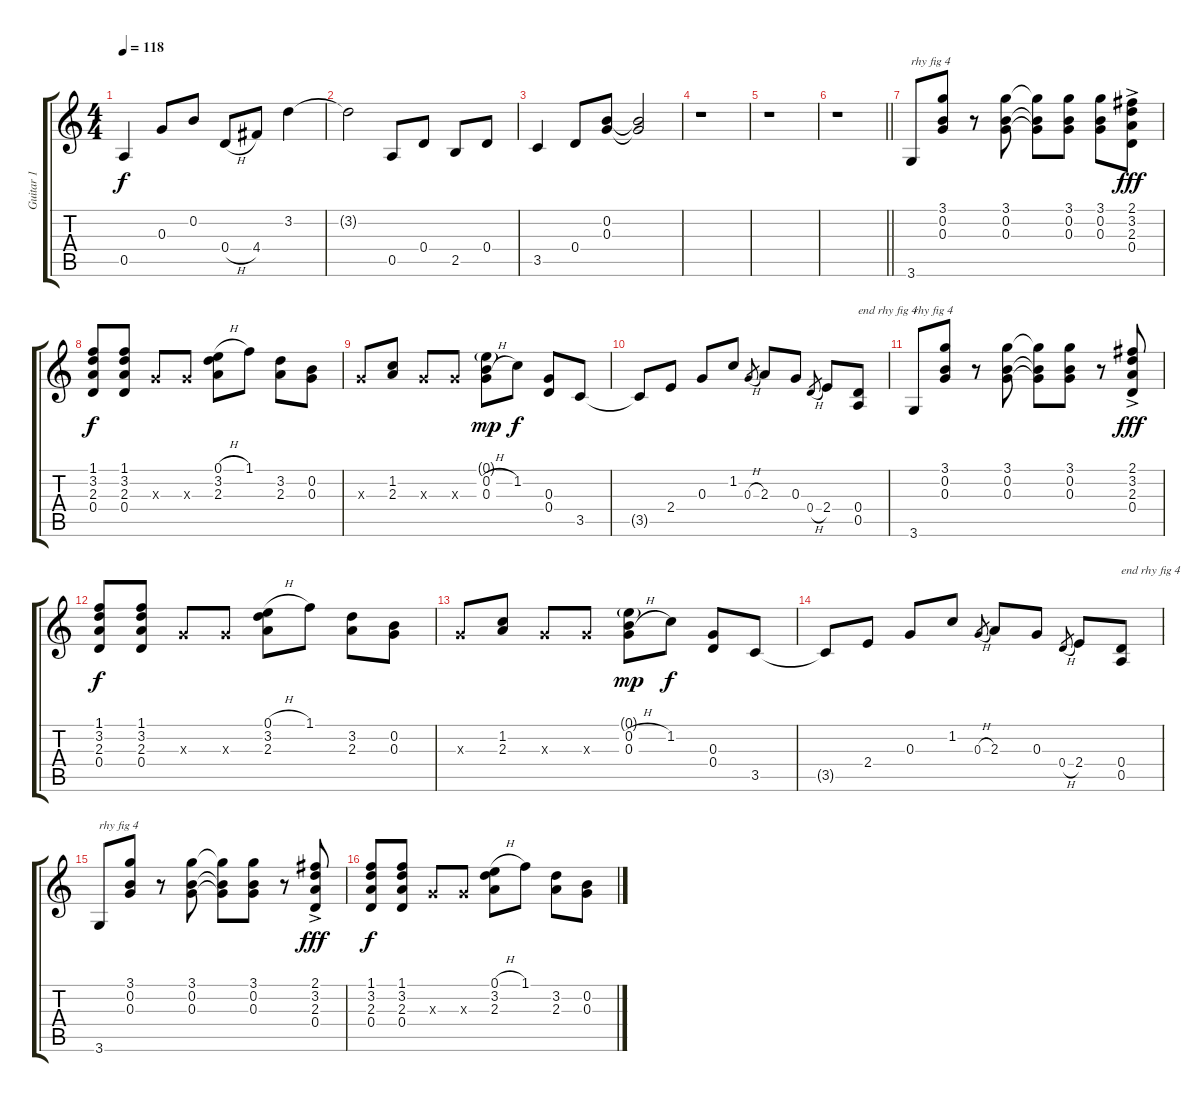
\track ("Guitar 1" "Guitar 1") {instrument electricguitarclean}
\staff {score tabs}
\tuning (E4 B3 G3 D3 A2 E2) {hide}
\ts (4 4)
\tempo 118
\clef g2
\ks c
0.5.4{dy f} 0.3.8 0.2.8 0.4{h}.8 4.4.8 3.2.4 |
3.2{t}.2 0.5.8 0.4.8 2.5.8 0.4.8 |
3.5.4 0.4.8 (0.2 0.3).8 (0.2{t} 0.3{t}).2 |
r.1 |
r.1 |
\barLineRight lightlight
r.1 |
3.6.8{txt "rhy fig 4"} (3.1 0.2 0.3).8 r.8 (3.1 0.2 0.3).8 (3.1{t} 0.2{t} 0.3{t}).8 (3.1 0.2 0.3).8 (3.1 0.2 0.3).8 (2.1{ac} 3.2{ac} 2.3{ac} 0.4{ac}).8{dy fff} |
(1.1 3.2 2.3 0.4).8{dy f} (1.1 3.2 2.3 0.4).8 0.3{x}.8 0.3{x}.8 (0.1{h} 3.2 2.3).8 1.1.8 (3.2 2.3).8 (0.2 0.3).8 |
0.3{x}.8 (1.2 2.3).8 0.3{x}.8 0.3{x}.8 (0.1{g} 0.2{h} 0.3).8{dy mp} 1.2.8{dy f} (0.3 0.4).8 3.5.8 |
3.5{t}.8 2.4.8 0.3.8 1.2.8 0.3{h}.8{gr} 2.3.8 0.3.8 0.4{h}.8{gr} 2.4.8 (0.4 0.5).8{txt "end rhy fig 4"} |
3.6.8{txt "rhy fig 4"} (3.1 0.2 0.3).8 r.8 (3.1 0.2 0.3).8 (3.1{t} 0.2{t} 0.3{t}).8 (3.1 0.2 0.3).8 r.8 (2.1{ac} 3.2{ac} 2.3{ac} 0.4{ac}).8{dy fff} |
(1.1 3.2 2.3 0.4).8{dy f} (1.1 3.2 2.3 0.4).8 0.3{x}.8 0.3{x}.8 (0.1{h} 3.2 2.3).8 1.1.8 (3.2 2.3).8 (0.2 0.3).8 |
0.3{x}.8 (1.2 2.3).8 0.3{x}.8 0.3{x}.8 (0.1{g} 0.2{h} 0.3).8{dy mp} 1.2.8{dy f} (0.3 0.4).8 3.5.8 |
3.5{t}.8 2.4.8 0.3.8 1.2.8 0.3{h}.8{gr} 2.3.8 0.3.8 0.4{h}.8{gr} 2.4.8 (0.4 0.5).8{txt "end rhy fig 4"} |
3.6.8{txt "rhy fig 4"} (3.1 0.2 0.3).8 r.8 (3.1 0.2 0.3).8 (3.1{t} 0.2{t} 0.3{t}).8 (3.1 0.2 0.3).8 r.8 (2.1{ac} 3.2{ac} 2.3{ac} 0.4{ac}).8{dy fff} |
(1.1 3.2 2.3 0.4).8{dy f} (1.1 3.2 2.3 0.4).8 0.3{x}.8 0.3{x}.8 (0.1{h} 3.2 2.3).8 1.1.8 (3.2 2.3).8 (0.2 0.3).8
